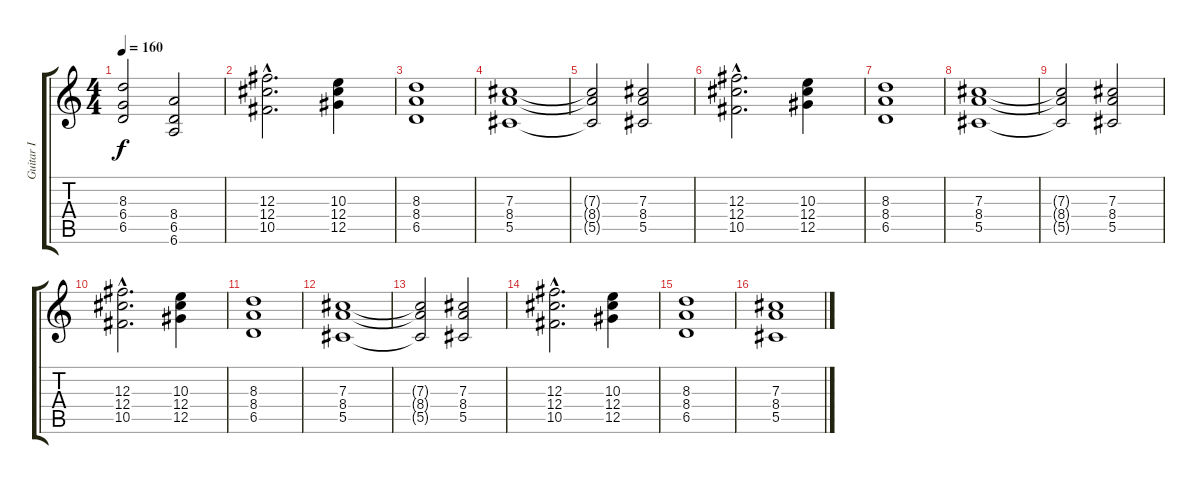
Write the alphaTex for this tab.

\track ("Guitar I" "Guitar I") {instrument distortionguitar}
\staff {score tabs}
\tuning (Eb4 Bb3 Gb3 Db3 Ab2 Eb2) {hide}
\ts (4 4)
\tempo 160
\clef g2
\ks c
(8.3{t} 6.4{t} 6.5{t}).2{dy f} (8.4 6.5 6.6).2 |
(12.3{hac} 12.4{hac} 10.5{hac}).2{d} (10.3 12.4 12.5).4 |
(8.3 8.4 6.5).1 |
(7.3 8.4 5.5).1 |
(7.3{t} 8.4{t} 5.5{t}).2 (7.3 8.4 5.5).2 |
(12.3{hac} 12.4{hac} 10.5{hac}).2{d} (10.3 12.4 12.5).4 |
(8.3 8.4 6.5).1 |
(7.3 8.4 5.5).1 |
(7.3{t} 8.4{t} 5.5{t}).2 (7.3 8.4 5.5).2 |
(12.3{hac} 12.4{hac} 10.5{hac}).2{d} (10.3 12.4 12.5).4 |
(8.3 8.4 6.5).1 |
(7.3 8.4 5.5).1 |
(7.3{t} 8.4{t} 5.5{t}).2 (7.3 8.4 5.5).2 |
(12.3{hac} 12.4{hac} 10.5{hac}).2{d} (10.3 12.4 12.5).4 |
(8.3 8.4 6.5).1 |
(7.3 8.4 5.5).1
